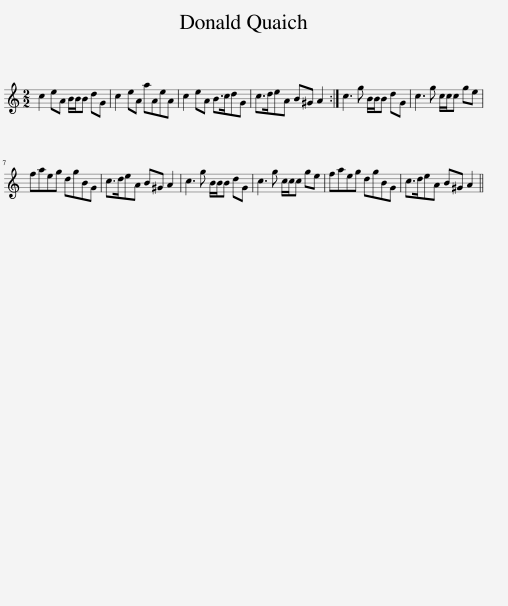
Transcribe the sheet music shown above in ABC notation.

X:1
L:1/8
M:2/2
I:linebreak $
K:C
V:1 treble
V:1
 c2 eA B/B/B dG | c2 eA aAeA | c2 eA B>cdG | c>deA B^G A2 :| c3 g B/B/B dG | %5
 c3 g c/c/c ge |$ faeg dgBG | c>deA B^G A2 | c3 g B/B/B dG | c3 g c/c/c ge | %10
 faeg dgBG | c>deA B^G A2 || %12
